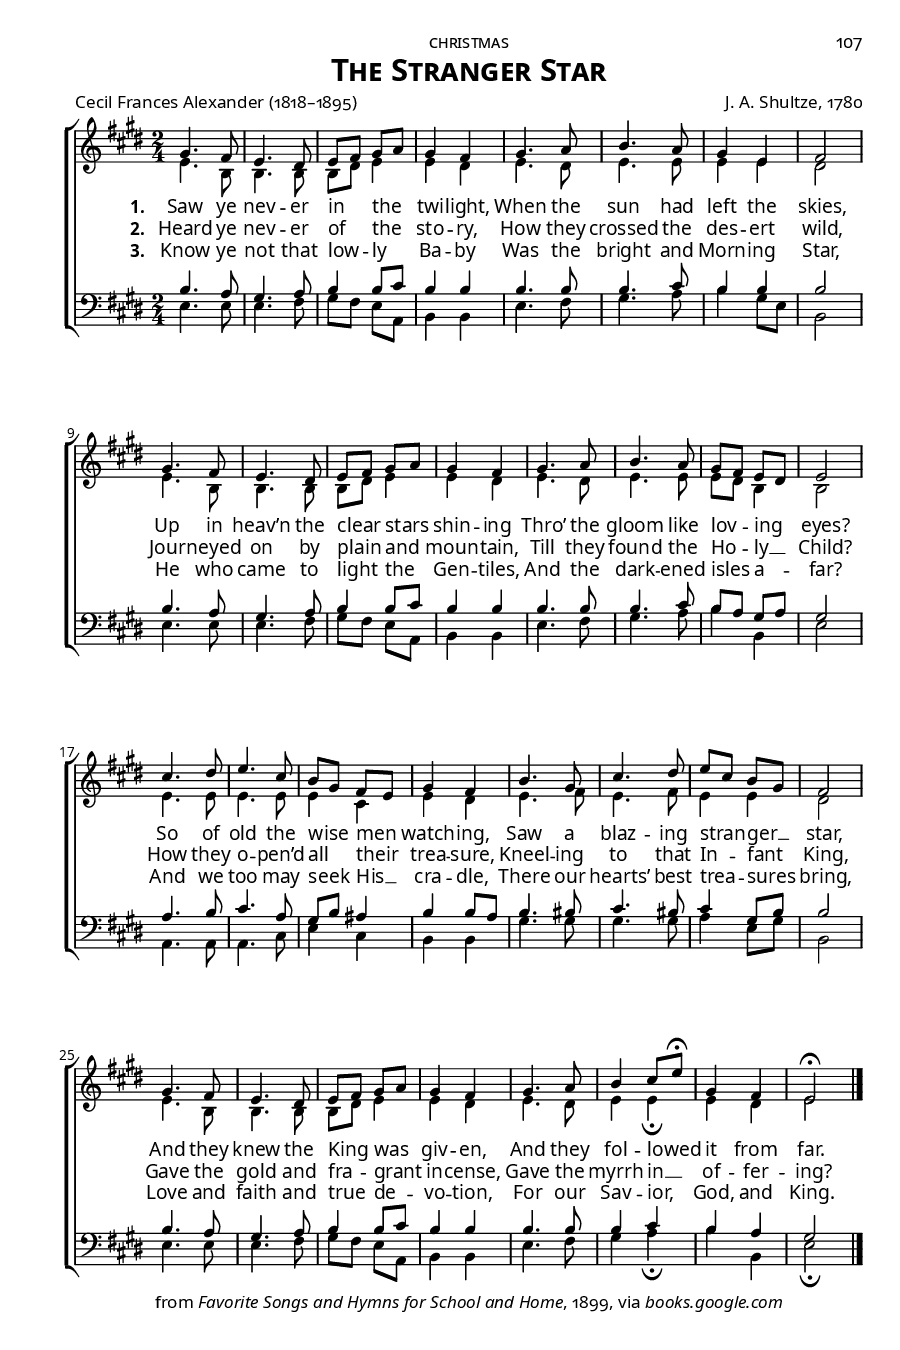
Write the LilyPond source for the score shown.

\version "2.14.2"
\include "util.ly"
\version "2.14.2"
#(set-global-staff-size 15) \paper{ #(define fonts (make-pango-font-tree "GoudyOlSt BT" "Garamond Premier Pro" "Garamond Premier Pro" (/ 15 20))) }
\header {
  title = \markup{\override #'(font-name . "Garamond Premier Pro Semibold"){ \abs-fontsize #15 \smallCapsOldStyle"The Stranger Star"}}
  poet = \markup\oldStyleNum"Cecil Frances Alexander (1818–1895)"
  composer = \markup\oldStyleNum"J. A. Shultze, 1780"
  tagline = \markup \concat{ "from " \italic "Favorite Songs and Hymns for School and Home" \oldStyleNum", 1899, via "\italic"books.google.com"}
}
\paper {
  %print-all-headers = ##t
  paper-height = 9\in
  paper-width = 6\in
  indent = 0\in
  %system-system-spacing = #'((basic-distance . 10) (padding . 0))
  %system-system-spacing =
  %  #'((basic-distance . 0)
  %     (minimum-distance . 0)
  %     (padding . -0.35)
  %     (stretchability . 100))
  ragged-last-bottom = ##f
  ragged-bottom = ##f
  two-sided = ##t
  inner-margin = 0.5\in
  outer-margin = 0.25\in
  top-margin = 0.25\in
  bottom-margin = 0.25\in
  first-page-number = #107
  print-first-page-number = ##t
  headerLine = \markup{\override #'(font-name . "Garamond Premier Pro") \smallCapsOldStyle"christmas"}
  oddHeaderMarkup = \markup\fill-line{
     \override #'(font-name . "Garamond Premier Pro")\abs-fontsize #8.5
     \combine 
        \fill-line{"" \on-the-fly #print-page-number-check-first
        \oldStylePageNum""
        }
        \fill-line{\headerLine}
  }
  evenHeaderMarkup = \markup {
     \override #'(font-name . "Garamond Premier Pro")\abs-fontsize #8.5
     \combine
        \on-the-fly #print-page-number-check-first
        \oldStylePageNum""
        \fill-line{\headerLine}
  }
}
global = {
  \key e \major
  \time 2/4
  \autoBeamOff
  \override DynamicLineSpanner #'staff-padding = #0.0
  \override DynamicLineSpanner #'Y-extent = #'(-1 . 1)
}

sopMusic = \relative c' {
  gis'4. fis8 |
  e4. dis8 |
  e[ fis] gis[ a] |
  gis4 fis |
  gis4. a8 |
  b4. a8 |
  gis4 e |
  fis2 |
  
  gis4. fis8 |
  e4. dis8 |
  e[ fis] gis[ a] |
  gis4 fis |
  gis4. a8 |
  b4. a8 |
  gis[ fis] e[ dis] |
  e2 |
  
  cis'4. dis8 |
  e4. cis8 |
  b8[ gis] fis[ e] |
  gis4 fis |
  b4. gis8 |
  cis4. dis8 |
  e[ cis] b[ gis] |
  fis2 |
  
  gis4. fis8 |
  e4. dis8 |
  e[ fis] gis[ a] |
  gis4 fis |
  gis4. a8 |
  b4 cis8[ e]\fermata |
  gis,4 fis |
  e2\fermata \bar "|."
}
sopWords = \lyricmode {
  
}

altoMusic = \relative c' {
  e4. b8 |
  b4. b8 |
  b[ dis] e4 |
  e dis |
  e4. dis8 |
  e4. e8 |
  e4 e |
  dis2 |
  
  e4. b8 |
  b4. b8 |
  b[ dis] e4 |
  e dis |
  e4. dis8 |
  e4. e8 |
  e[ dis] b4 |
  b2 |
  
  e4. e8 |
  e4. e8 |
  e4 cis |
  e dis |
  e4. fis8 |
  e4. fis8 |
  e4 e |
  dis2 |
  
  e4. b8 |
  b4. b8 |
  b[ dis] e4 |
  e dis |
  e4. dis8 |
  e4 e\fermata |
  e dis |
  e2 \bar "|."
}
altoWords = \lyricmode {
  \dropLyricsVII
  \set stanza = #"1. "
  Saw ye nev -- er in the twi -- light,
  When the sun had left the skies,
  Up in heav’n the clear stars shin -- ing
  Thro’ the gloom like lov -- ing eyes?
  So of old the wise men watch -- ing,
  Saw a blaz -- ing stran -- ger __ star,
  And they knew the King was giv -- en,
  And they fol -- lowed it from far.
}
altoWordsII = \lyricmode {
  \dropLyricsVII
%\markup\italic
  \set stanza = #"2. "
  Heard ye nev -- er of the sto -- ry,
  How they crossed the des -- ert wild,
  Jour -- neyed on by plain and moun -- tain,
  Till they found the Ho -- ly __ Child?
  How they o -- pen’d all their trea -- sure,
  Kneel -- ing to that In -- fant King,
  Gave the gold and fra -- grant in -- cense,
  Gave the myrrh in __ of -- fer -- ing?
}
altoWordsIII = \lyricmode {
  \dropLyricsVII
  \set stanza = #"3. "
  Know ye not that low -- ly Ba -- by
  Was the bright and Morn -- ing Star,
  He who came to light the Gen -- tiles,
  And the dark -- ened isles a -- far?
  And we too may seek His __ cra -- dle,
  There our hearts’ best trea -- sures bring,
  Love and faith and true de -- vo -- tion,
  For our Sav -- ior, God, and King.
}
altoWordsIV = \lyricmode {
  \set stanza = #"4. "
  \set ignoreMelismata = ##t
}
altoWordsV = \lyricmode {
  \set stanza = #"5. "
  \set ignoreMelismata = ##t
}
altoWordsVI = \lyricmode {
  \set stanza = #"6. "
  \set ignoreMelismata = ##t
}
tenorMusic = \relative c' {
  b4. a8 |
  gis4. a8 |
  b4 b8[ cis] |
  b4 b |
  b4. b8 |
  b4. cis8 |
  b4 b |
  b2 |
  
  b4. a8 |
  gis4. a8 |
  b4 b8[ cis] |
  b4 b |
  b4. b8 |
  b4. cis8 |
  b8[ a] gis[ a] |
  gis2 |
  
  a4. b8 |
  cis4. a8 |
  gis8[ b] ais4 |
  b4 b8[ a] |
  b4. bis8 |
  cis4. bis8 |
  cis4 gis8[ b] |
  b2 |
  
  b4. a8 |
  gis4. a8 |
  b4 b8[ cis] |
  b4 b |
  b4. b8 |
  b4 cis |
  b4 a |
  gis2 \bar "|."
}
tenorWords = \lyricmode {

}

bassMusic = \relative c {
  \mergeDifferentlyHeadedOn
  e4. e8 |
  e4. fis8 |
  gis[ fis] e[ a,] |
  b4 b |
  e4. fis8 |
  gis4. a8 |
  b4 gis8[ e] |
  b2 |
  
  e4. e8 |
  e4. fis8 |
  gis[ fis] e[ a,] |
  b4 b |
  e4. fis8 |
  gis4. a8 |
  b4 b, |
  e2 |
  
  a,4. a8 |
  a4. cis8 |
  e4 cis |
  b b |
  gis'4. gis8 |
  gis4. gis8 |
  a4 e8[ gis] |
  b,2 |
  
  e4. e8 |
  e4. fis8 |
  gis[ fis] e[ a,] |
  b4 b |
  e4. fis8 |
  gis4 a\fermata |
  b b, |
  e2\fermata \bar "|."
}
bassWords = \lyricmode {

}

pianoRH = \relative c' {
  
}
pianoLH = \relative c' {
  
}

\score {
  <<
   \new ChoirStaff <<
    \new Staff = women <<
      \new Voice = "sopranos" { \voiceOne << \global \sopMusic >> }
      \new Voice = "altos" { \voiceTwo << \global \altoMusic >> }
    >>
    \new Lyrics \with { alignAboveContext = #"women" \override VerticalAxisGroup #'nonstaff-relatedstaff-spacing = #'((basic-distance . 1))} \lyricsto "sopranos" \sopWords
    \new Lyrics = "altosVI"  \with { alignBelowContext = #"women" } \lyricsto "sopranos" \altoWordsVI
    \new Lyrics = "altosV"  \with { alignBelowContext = #"women" } \lyricsto "sopranos" \altoWordsV
    \new Lyrics = "altosIV"  \with { alignBelowContext = #"women" } \lyricsto "sopranos" \altoWordsIV
    \new Lyrics = "altosIII"  \with { alignBelowContext = #"women" } \lyricsto "sopranos" \altoWordsIII
    \new Lyrics = "altosII"  \with { alignBelowContext = #"women" } \lyricsto "sopranos" \altoWordsII
    \new Lyrics = "altos"  \with { alignBelowContext = #"women" \override VerticalAxisGroup #'nonstaff-relatedstaff-spacing = #'((basic-distance . 1)) } \lyricsto "sopranos" \altoWords
   \new Staff = men <<
      \clef bass
      \new Voice = "tenors" { \voiceOne << \global \tenorMusic >> }
      \new Voice = "basses" { \voiceTwo << \global \bassMusic >> }
    >>
    \new Lyrics \with { alignAboveContext = #"men" \override VerticalAxisGroup #'nonstaff-relatedstaff-spacing = #'((basic-distance . 1)) } \lyricsto "tenors" \tenorWords
    \new Lyrics \with { alignBelowContext = #"men" \override VerticalAxisGroup #'nonstaff-relatedstaff-spacing = #'((basic-distance . 1)) } \lyricsto "basses" \bassWords
  >>
%    \new PianoStaff << \new Staff { \new Voice { \pianoRH } } \new Staff { \clef "bass" \pianoLH } >>
  >>
  \layout {
    \context {
      \Score
      %\override SpacingSpanner #'base-shortest-duration = #(ly:make-moment 1 8)
      %\override SpacingSpanner #'common-shortest-duration = #(ly:make-moment 1 4)
    }
    \context {
      % Remove all empty staves
      % \Staff \RemoveEmptyStaves \override VerticalAxisGroup #'remove-first = ##t
    }
    \context {
      \Lyrics
      \override LyricText #'X-offset = #center-on-word
    }
  }
}

